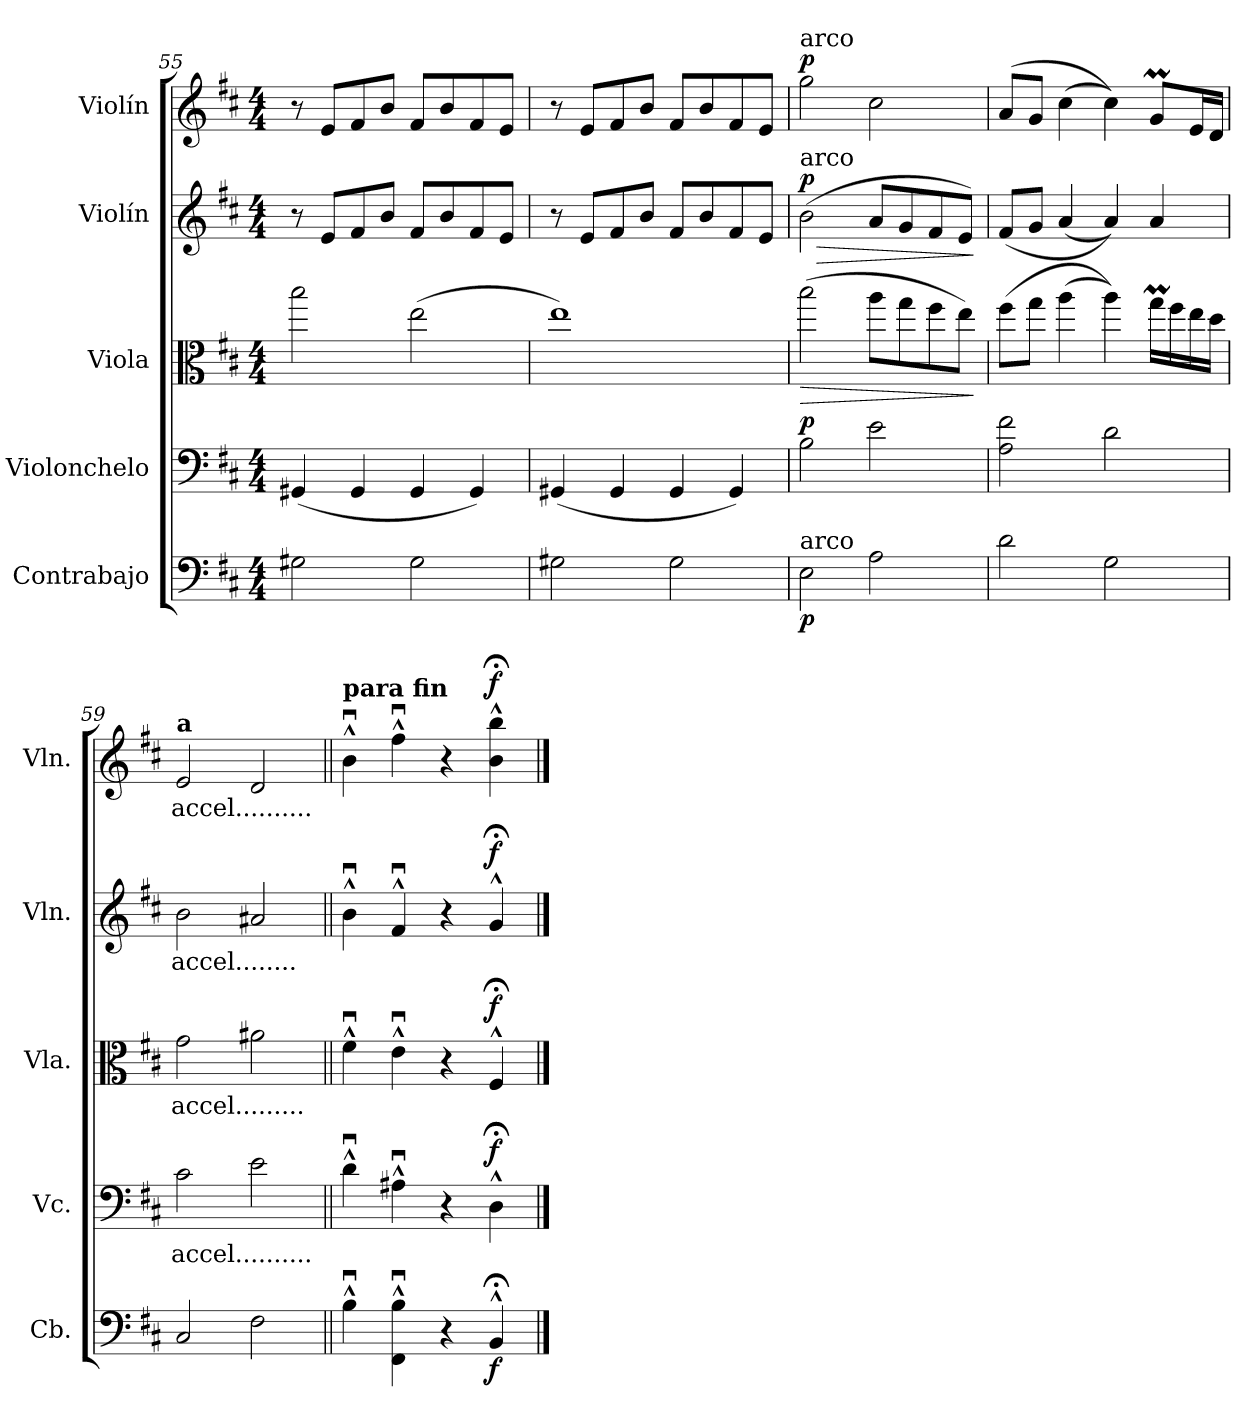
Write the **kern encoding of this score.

**kern	**dynam	**kern	**text	**dynam	**kern	**text	**dynam	**kern	**text	**dynam	**kern	**text	**dynam
*part5	*part5	*part4	*part4	*part4	*part3	*part3	*part3	*part2	*part2	*part2	*part1	*part1	*part1
*staff5	*staff5	*staff4	*staff4	*staff4	*staff3	*staff3	*staff3	*staff2	*staff2	*staff2	*staff1	*staff1	*staff1
*I"Contrabajo	*	*I"Violonchelo	*	*	*I"Viola	*	*	*I"Violín	*	*	*I"Violín	*	*
*I'Cb.	*	*I'Vc.	*	*	*I'Vla.	*	*	*I'Vln.	*	*	*I'Vln.	*	*
*clefF4	*	*clefF4	*	*	*clefC3	*	*	*clefG2	*	*	*clefG2	*	*
*ITrd7c12	*	*	*	*	*	*	*	*	*	*	*	*	*
*k[f#c#]	*	*k[f#c#]	*	*	*k[f#c#]	*	*	*k[f#c#]	*	*	*k[f#c#]	*	*
*M4/4	*	*M4/4	*	*	*M4/4	*	*	*M4/4	*	*	*M4/4	*	*
=55	=55	=55	=55	=55	=55	=55	=55	=55	=55	=55	=55	=55	=55
2GG#X\	.	(4GG#X/	.	.	2bb\	.	.	8r	.	.	8r	.	.
.	.	.	.	.	.	.	.	8e/L	.	.	8e/L	.	.
.	.	4GG#/	.	.	.	.	.	8f#/	.	.	8f#/	.	.
.	.	.	.	.	.	.	.	8b/J	.	.	8b/J	.	.
2GG#\	.	4GG#/	.	.	(2ee\	.	.	8f#/L	.	.	8f#/L	.	.
.	.	.	.	.	.	.	.	8b/	.	.	8b/	.	.
.	.	4GG#/)	.	.	.	.	.	8f#/	.	.	8f#/	.	.
.	.	.	.	.	.	.	.	8e/J	.	.	8e/J	.	.
!!LO:LB:g=z
=56	=56	=56	=56	=56	=56	=56	=56	=56	=56	=56	=56	=56	=56
2GG#X\	.	(4GG#X/	.	.	1ee)	.	.	8r	.	.	8r	.	.
.	.	.	.	.	.	.	.	8e/L	.	.	8e/L	.	.
.	.	4GG#/	.	.	.	.	.	8f#/	.	.	8f#/	.	.
.	.	.	.	.	.	.	.	8b/J	.	.	8b/J	.	.
2GG#\	.	4GG#/	.	.	.	.	.	8f#/L	.	.	8f#/L	.	.
.	.	.	.	.	.	.	.	8b/	.	.	8b/	.	.
.	.	4GG#/)	.	.	.	.	.	8f#/	.	.	8f#/	.	.
.	.	.	.	.	.	.	.	8e/J	.	.	8e/J	.	.
=57	=57	=57	=57	=57	=57	=57	=57	=57	=57	=57	=57	=57	=57
!	!	!	!	!	!	!	!	!	!	!	!LO:TX:a:t=arco	!	!
!	!	!	!	!	!	!	!	!LO:TX:a:t=arco	!	!	!	!	!
!LO:TX:a:t=arco	!	!	!	!	!	!	!	!	!	!	!	!	!
!	!LO:DY:b	!	!	!LO:DY:b	!	!	!LO:HP:b	!	!	!LO:HP:b	!	!	!
!	!	!	!	!	!	!	!	!	!	!LO:DY:n=1:b	!	!	!LO:DY:b
2EE\	p	2B\	.	p	(2bb\	.	>	(2b\	.	> p	2gg\	.	p
2AA\	.	2e\	.	.	8aa\L	.	.	8a/L	.	.	2cc#\	.	.
.	.	.	.	.	8gg\	.	.	8g/	.	.	.	.	.
.	.	.	.	.	8ff#\	.	.	8f#/	.	.	.	.	.
.	.	.	.	.	8ee\J)	.	.	8e/J)	.	.	.	.	.
.	.	.	.	.	.	.	]	.	.	]	.	.	.
=58	=58	=58	=58	=58	=58	=58	=58	=58	=58	=58	=58	=58	=58
2D\	.	2A\ 2f#\	.	.	(8ff#\L	.	.	(8f#/L	.	.	(8a/L	.	.
.	.	.	.	.	8gg\J	.	.	8g/J	.	.	8g/J	.	.
.	.	.	.	.	(4aa\	.	.	(4a/	.	.	(4cc#\	.	.
2GG\	.	2d\	.	.	4aa\))	.	.	4a/))	.	.	4cc#\))	.	.
.	.	.	.	.	16ggM\LL	.	.	4a/	.	.	8gM/L	.	.
.	.	.	.	.	16ff#\	.	.	.	.	.	.	.	.
.	.	.	.	.	16ee\	.	.	.	.	.	16e/L	.	.
.	.	.	.	.	16dd\JJ	.	.	.	.	.	16d/JJ	.	.
=59	=59	=59	=59	=59	=59	=59	=59	=59	=59	=59	=59	=59	=59
*	*	*	*	*	*	*	*	*	*	*	*MM120	*	*
!	!	!	!	!	!	!	!	!	!	!	!LO:TX:a:B:t=a	!	!
!	!	!	!LO:LY:b	!	!	!LO:LY:b	!	!	!LO:LY:b	!	!	!LO:LY:b	!
2CC#/	.	2c#\	accel..........	.	2g\	accel.........	.	2b\	accel........	.	2e/	accel..........	.
2FF#\	.	2e\	.	.	2a#X\	.	.	2a#X/	.	.	2d/	.	.
=60||	=60||	=60||	=60||	=60||	=60||	=60||	=60||	=60||	=60||	=60||	=60||	=60||	=60||
!	!	!	!	!	!	!	!	!	!	!	!LO:TX:a:B:t=para fin	!	!
4BBu^^\	.	4du^^\	.	.	4f#u^^\	.	.	4bu^^\	.	.	4bu^^\	.	.
4FFF#\u^^ 4BB\u^^	.	4A#Xu^^\	.	.	4eu^^\	.	.	4f#u^^/	.	.	4ff#u^^\	.	.
4r	.	4r	.	.	4r	.	.	4r	.	.	4r	.	.
!	!LO:DY:b	!	!	!LO:DY:b	!	!	!LO:DY:b	!	!	!LO:DY:b	!	!	!LO:DY:b
4BBB;<^^/	f	4D;<^^\	.	f	4F#;<^^/	.	f	4g;<^^/	.	f	4b\;<^^ 4bb\;<^^	.	f
==	==	==	==	==	==	==	==	==	==	==	==	==	==
*-	*-	*-	*-	*-	*-	*-	*-	*-	*-	*-	*-	*-	*-
